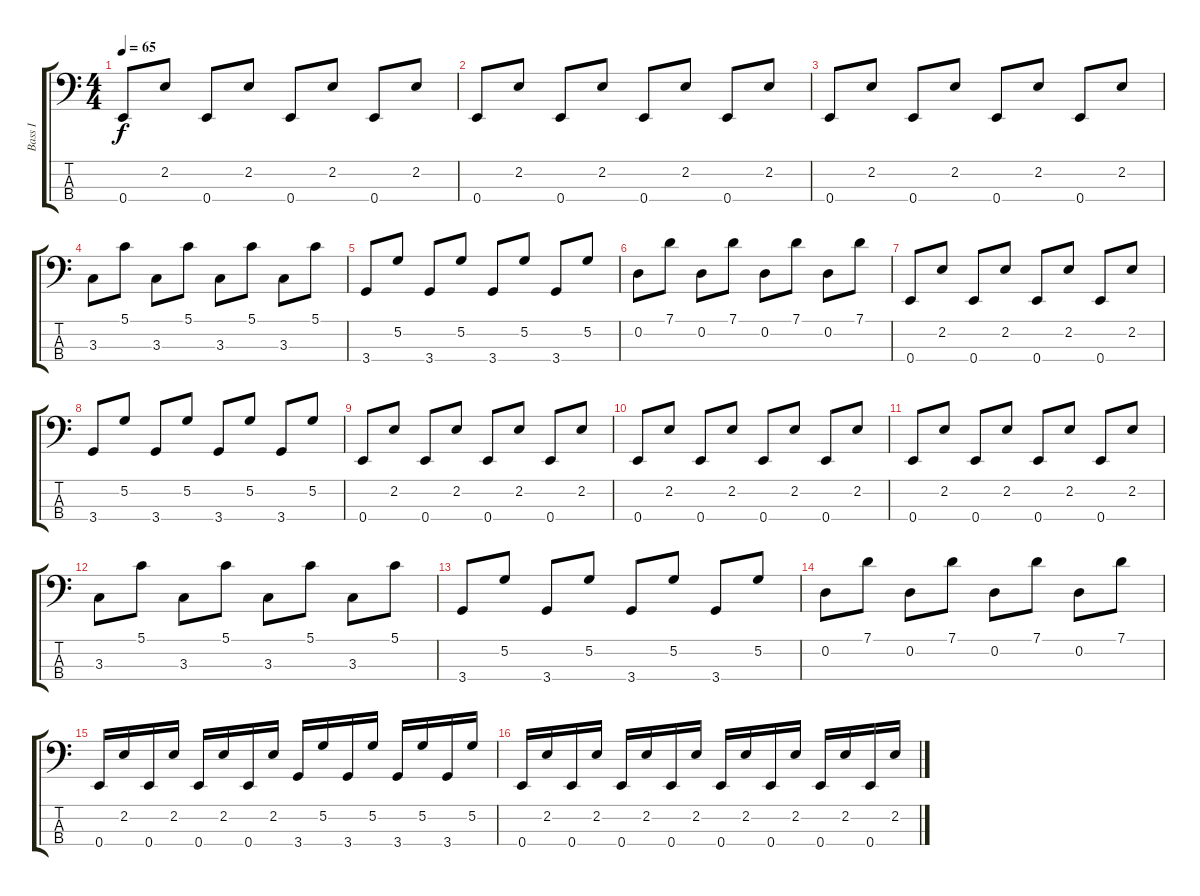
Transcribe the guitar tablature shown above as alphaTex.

\track ("Bass I" "Bass I") {instrument synthbass1}
\staff {score tabs}
\tuning (G2 D2 A1 E1) {hide}
\ts (4 4)
\tempo 65
\clef f4
\ks c
0.4.8{dy f} 2.2.8 0.4.8 2.2.8 0.4.8 2.2.8 0.4.8 2.2.8 |
0.4.8 2.2.8 0.4.8 2.2.8 0.4.8 2.2.8 0.4.8 2.2.8 |
0.4.8 2.2.8 0.4.8 2.2.8 0.4.8 2.2.8 0.4.8 2.2.8 |
3.3.8 5.1.8 3.3.8 5.1.8 3.3.8 5.1.8 3.3.8 5.1.8 |
3.4.8 5.2.8 3.4.8 5.2.8 3.4.8 5.2.8 3.4.8 5.2.8 |
0.2.8 7.1.8 0.2.8 7.1.8 0.2.8 7.1.8 0.2.8 7.1.8 |
0.4.8 2.2.8 0.4.8 2.2.8 0.4.8 2.2.8 0.4.8 2.2.8 |
3.4.8 5.2.8 3.4.8 5.2.8 3.4.8 5.2.8 3.4.8 5.2.8 |
0.4.8 2.2.8 0.4.8 2.2.8 0.4.8 2.2.8 0.4.8 2.2.8 |
0.4.8 2.2.8 0.4.8 2.2.8 0.4.8 2.2.8 0.4.8 2.2.8 |
0.4.8 2.2.8 0.4.8 2.2.8 0.4.8 2.2.8 0.4.8 2.2.8 |
3.3.8 5.1.8 3.3.8 5.1.8 3.3.8 5.1.8 3.3.8 5.1.8 |
3.4.8 5.2.8 3.4.8 5.2.8 3.4.8 5.2.8 3.4.8 5.2.8 |
0.2.8 7.1.8 0.2.8 7.1.8 0.2.8 7.1.8 0.2.8 7.1.8 |
0.4.16 2.2.16 0.4.16 2.2.16 0.4.16 2.2.16 0.4.16 2.2.16 3.4.16 5.2.16 3.4.16 5.2.16 3.4.16 5.2.16 3.4.16 5.2.16 |
0.4.16 2.2.16 0.4.16 2.2.16 0.4.16 2.2.16 0.4.16 2.2.16 0.4.16 2.2.16 0.4.16 2.2.16 0.4.16 2.2.16 0.4.16 2.2.16
